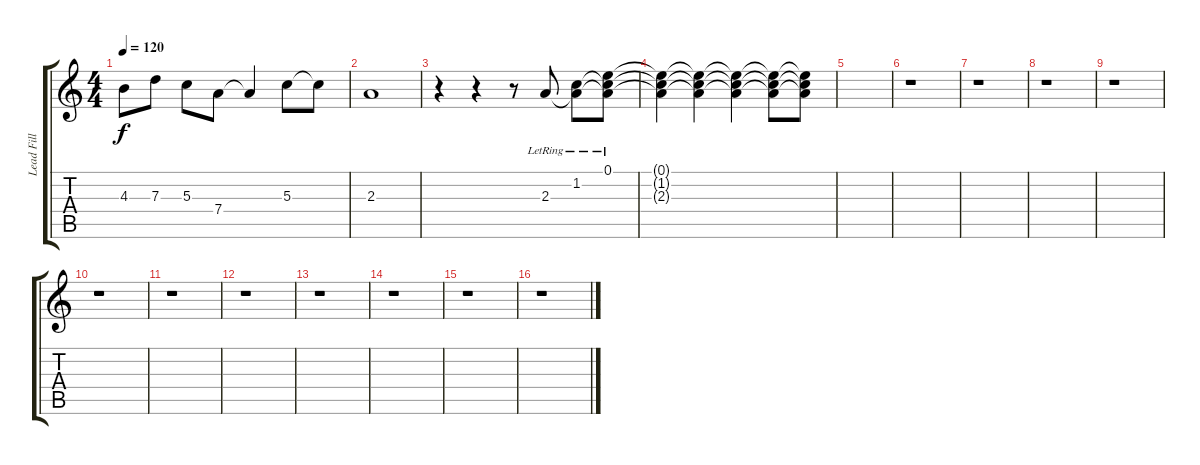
\track ("Lead Fill" "Lead Fill") {instrument overdrivenguitar}
\staff {score tabs}
\tuning (E4 B3 G3 D3 A2 E2) {hide}
\ts (4 4)
\tempo 120
\clef g2
\ks c
4.3.8{dy f} 7.3.8 5.3.8 7.4.8 7.4{t}.4 5.3.8 5.3{t}.8 |
2.3.1 |
r.4 r.4 r.8 2.3{lr}.8{volume 7 balance 4} (1.2{lr} 2.3{t}).8 (0.1{lr} 1.2{t} 2.3{t}).8{volume 0} |
(0.1{t} 1.2{t} 2.3{t}).4 (0.1{t} 1.2{t} 2.3{t}).4 (0.1{t} 1.2{t} 2.3{t}).4 (0.1{t} 1.2{t} 2.3{t}).8 (0.1{t} 1.2{t} 2.3{t}).8 |
|
r.1 |
r.1 |
r.1 |
r.1 |
r.1 |
r.1 |
r.1 |
r.1 |
r.1 |
r.1 |
r.1
